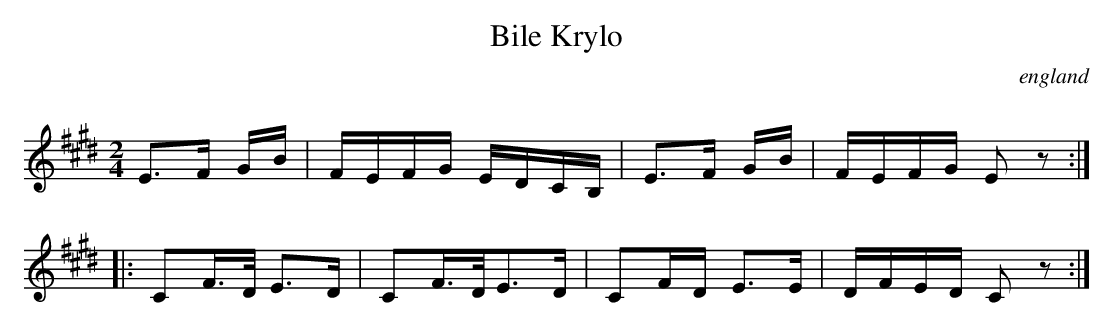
X:1
T:Bile Krylo
O:england
Q:72
M:2/4
L:1/16
K:C#m
E3F GB | FEFG EDCB, | E3F GB | FEFG E2 z2 ::
C2F>D E3D |  C2F>DE3D | C2FD E3E | DFED C2 z2 :|
